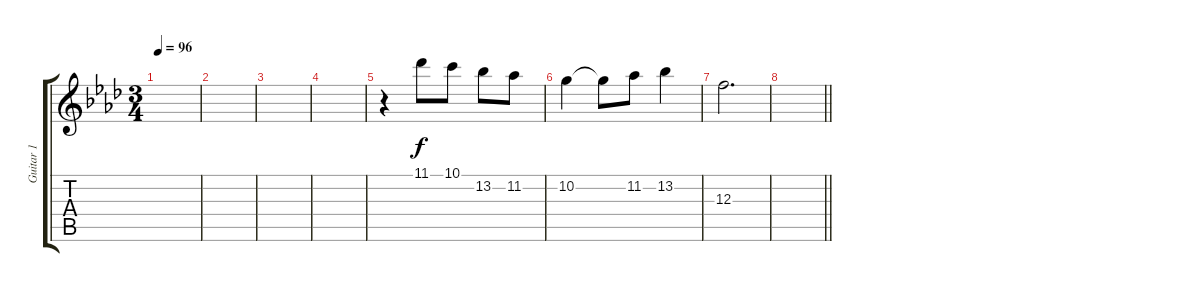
\track ("Guitar 1" "Guitar 1") {solo instrument acousticguitarnylon}
\staff {score tabs}
\tuning (D4 A3 F3 C3 G2 D2) {hide}
\ts (3 4)
\tempo 96
\clef g2
\ks fminor
|
|
|
|
r.4 11.1.8 10.1.8 13.2.8 11.2.8 |
10.2.4 10.2{t}.8 11.2.8 13.2.4 |
12.3.2{d} |
\barLineRight lightlight
